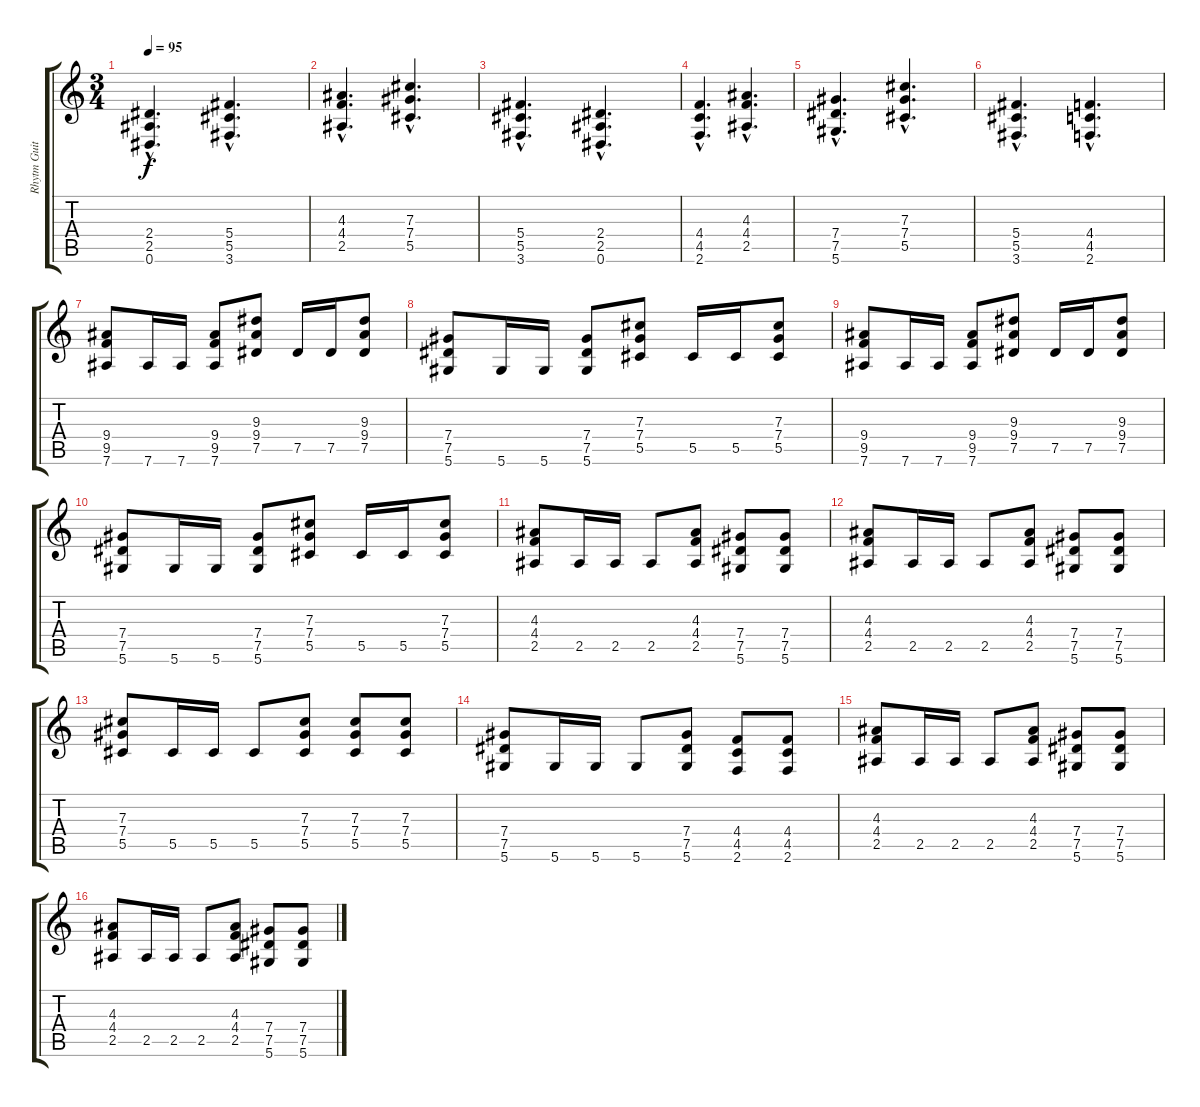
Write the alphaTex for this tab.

\track ("Rhytm Guitar" "Rhytm Guit") {instrument distortionguitar}
\staff {score tabs}
\tuning (Eb4 Bb3 Gb3 Db3 Ab2 Eb2) {hide}
\ts (3 4)
\tempo 95
\clef g2
\ks c
(2.4{hac} 2.5{hac} 0.6{hac}).4{d dy f} (5.4{hac} 5.5{hac} 3.6{hac}).4{d} |
(4.3{hac} 4.4{hac} 2.5{hac}).4{d} (7.3{hac} 7.4{hac} 5.5{hac}).4{d} |
(5.4{hac} 5.5{hac} 3.6{hac}).4{d} (2.4{hac} 2.5{hac} 0.6{hac}).4{d} |
(4.4{hac} 4.5{hac} 2.6{hac}).4{d} (4.3{hac} 4.4{hac} 2.5{hac}).4{d} |
(7.4{hac} 7.5{hac} 5.6{hac}).4{d} (7.3{hac} 7.4{hac} 5.5{hac}).4{d} |
(5.4{hac} 5.5{hac} 3.6{hac}).4{d} (4.4{hac} 4.5{hac} 2.6{hac}).4{d} |
(9.4 9.5 7.6).8 7.6.16 7.6.16 (9.4 9.5 7.6).8 (9.3 9.4 7.5).8 7.5.16 7.5.16 (9.3 9.4 7.5).8 |
(7.4 7.5 5.6).8 5.6.16 5.6.16 (7.4 7.5 5.6).8 (7.3 7.4 5.5).8 5.5.16 5.5.16 (7.3 7.4 5.5).8 |
(9.4 9.5 7.6).8 7.6.16 7.6.16 (9.4 9.5 7.6).8 (9.3 9.4 7.5).8 7.5.16 7.5.16 (9.3 9.4 7.5).8 |
(7.4 7.5 5.6).8 5.6.16 5.6.16 (7.4 7.5 5.6).8 (7.3 7.4 5.5).8 5.5.16 5.5.16 (7.3 7.4 5.5).8 |
(4.3 4.4 2.5).8 2.5.16 2.5.16 2.5.8 (4.3 4.4 2.5).8 (7.4 7.5 5.6).8 (7.4 7.5 5.6).8 |
(4.3 4.4 2.5).8 2.5.16 2.5.16 2.5.8 (4.3 4.4 2.5).8 (7.4 7.5 5.6).8 (7.4 7.5 5.6).8 |
(7.3 7.4 5.5).8 5.5.16 5.5.16 5.5.8 (7.3 7.4 5.5).8 (7.3 7.4 5.5).8 (7.3 7.4 5.5).8 |
(7.4 7.5 5.6).8 5.6.16 5.6.16 5.6.8 (7.4 7.5 5.6).8 (4.4 4.5 2.6).8 (4.4 4.5 2.6).8 |
(4.3 4.4 2.5).8 2.5.16 2.5.16 2.5.8 (4.3 4.4 2.5).8 (7.4 7.5 5.6).8 (7.4 7.5 5.6).8 |
(4.3 4.4 2.5).8 2.5.16 2.5.16 2.5.8 (4.3 4.4 2.5).8 (7.4 7.5 5.6).8 (7.4 7.5 5.6).8
